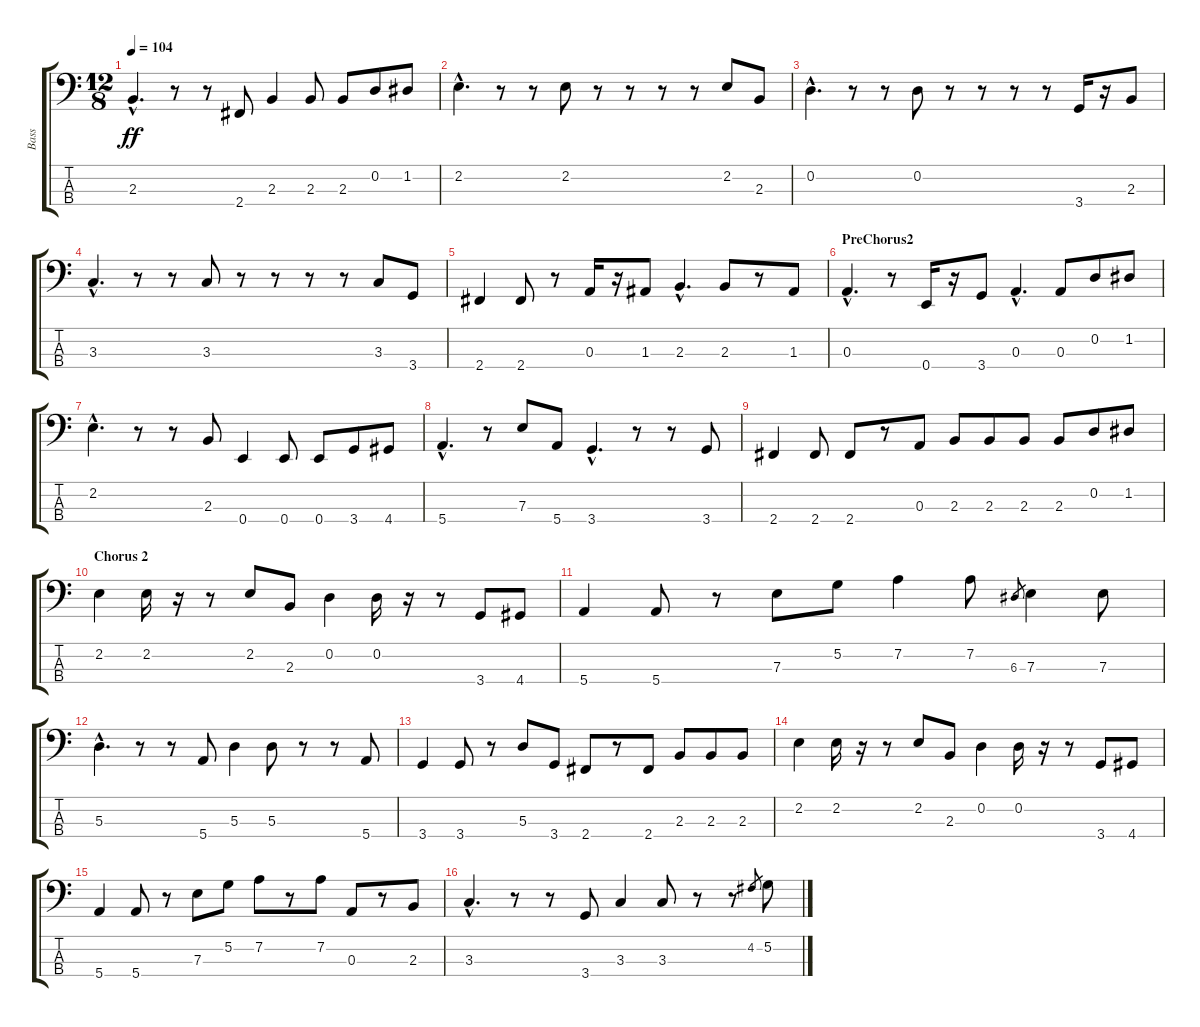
\track ("Bass" "Bass") {instrument fretlessbass}
\staff {score tabs}
\tuning (G2 D2 A1 E1) {hide}
\ts (12 8)
\tempo 104
\clef f4
\ks c
2.3{hac}.4{d dy ff} r.8 r.8 2.4.8 2.3.4 2.3.8 2.3.8 0.2.8 1.2.8 |
2.2{hac}.4{d} r.8 r.8 2.2.8 r.8 r.8 r.8 r.8 2.2.8 2.3.8 |
0.2{hac}.4{d} r.8 r.8 0.2.8 r.8 r.8 r.8 r.8 3.4.16 r.16 2.3.8 |
3.3{hac}.4{d} r.8 r.8 3.3.8 r.8 r.8 r.8 r.8 3.3.8 3.4.8 |
2.4.4 2.4.8 r.8 0.3.16 r.16 1.3.8 2.3{hac}.4{d} 2.3.8 r.8 1.3.8 |
\section ("" "PreChorus2")
0.3{hac}.4{d} r.8 0.4.16 r.16 3.4.8 0.3{hac}.4{d} 0.3.8 0.2.8 1.2.8 |
2.2{hac}.4{d} r.8 r.8 2.3.8 0.4.4 0.4.8 0.4.8 3.4.8 4.4.8 |
5.4{hac}.4{d} r.8 7.3.8 5.4.8 3.4{hac}.4{d} r.8 r.8 3.4.8 |
2.4.4 2.4.8 2.4.8 r.8 0.3.8 2.3.8 2.3.8 2.3.8 2.3.8 0.2.8 1.2.8 |
\section ("" "Chorus 2")
2.2.4 2.2.16 r.16 r.8 2.2.8 2.3.8 0.2.4 0.2.16 r.16 r.8 3.4.8 4.4.8 |
5.4.4 5.4.8 r.8 7.3.8 5.2.8 7.2.4 7.2.8 6.3.8{gr} 7.3.4 7.3.8 |
5.3{hac}.4{d} r.8 r.8 5.4.8 5.3.4 5.3.8 r.8 r.8 5.4.8 |
3.4.4 3.4.8 r.8 5.3.8 3.4.8 2.4.8 r.8 2.4.8 2.3.8 2.3.8 2.3.8 |
2.2.4 2.2.16 r.16 r.8 2.2.8 2.3.8 0.2.4 0.2.16 r.16 r.8 3.4.8 4.4.8 |
5.4.4 5.4.8 r.8 7.3.8 5.2.8 7.2.8 r.8 7.2.8 0.3.8 r.8 2.3.8 |
3.3{hac}.4{d} r.8 r.8 3.4.8 3.3.4 3.3.8 r.8 r.8 4.2.8{gr} 5.2.8
